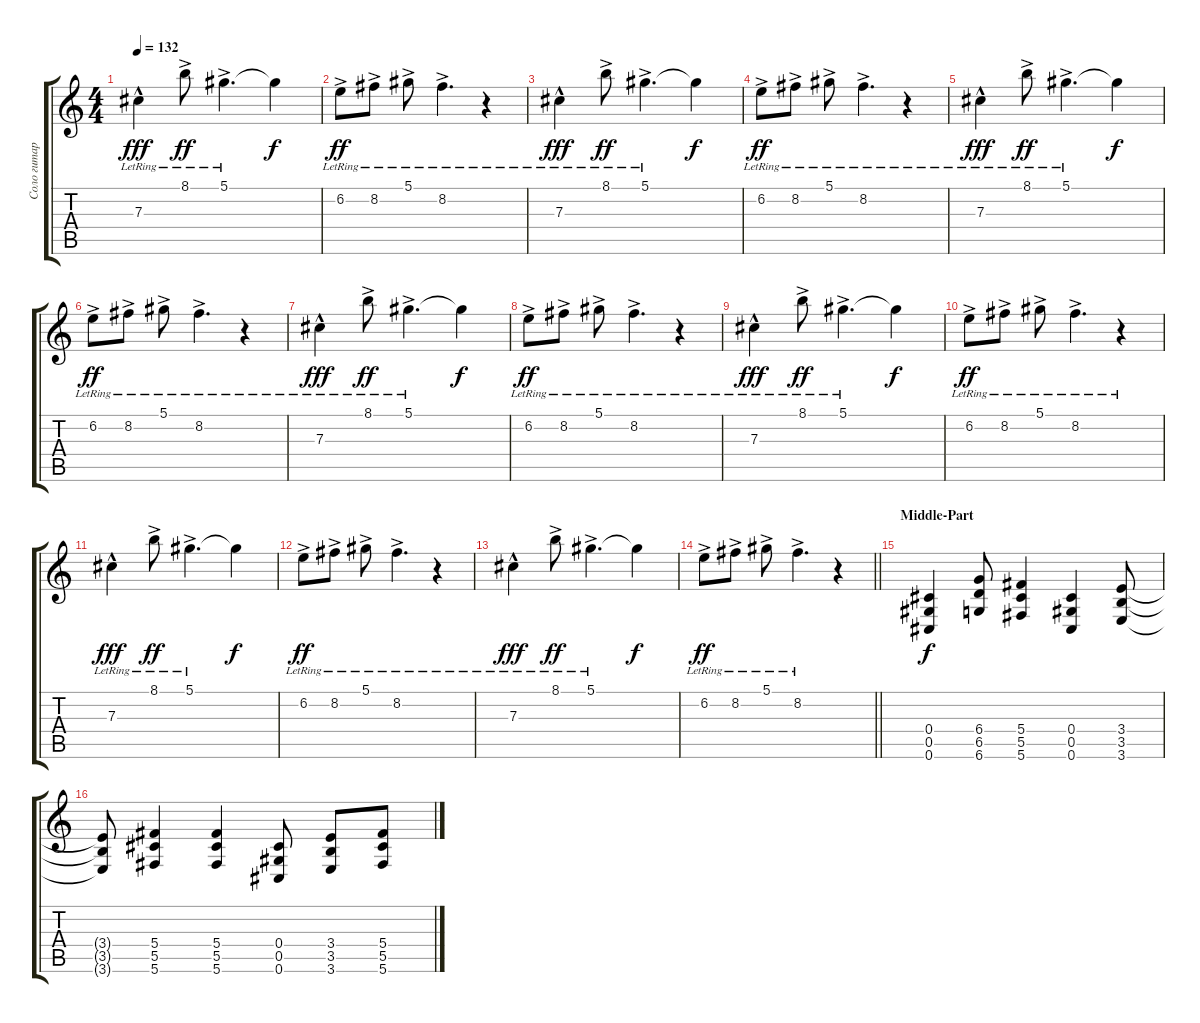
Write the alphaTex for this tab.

\track ("Соло гитара" "Соло гитар") {instrument distortionguitar}
\staff {score tabs}
\tuning (Eb4 Bb3 Gb3 Db3 Ab2 Db2) {hide}
\ts (4 4)
\tempo 132
\clef g2
\ks c
7.3{hac lr}.4{dy fff} 8.1{ac lr}.8{dy ff} 5.1{ac lr}.4{d} 5.1{t}.4{dy f} |
6.2{ac lr}.8{dy ff} 8.2{ac lr}.8 5.1{ac lr}.8 8.2{ac lr}.4{d} r.4 |
7.3{hac lr}.4{dy fff} 8.1{ac lr}.8{dy ff} 5.1{ac lr}.4{d} 5.1{t}.4{dy f} |
6.2{ac lr}.8{dy ff} 8.2{ac lr}.8 5.1{ac lr}.8 8.2{ac lr}.4{d} r.4 |
7.3{hac lr}.4{dy fff} 8.1{ac lr}.8{dy ff} 5.1{ac lr}.4{d} 5.1{t}.4{dy f} |
6.2{ac lr}.8{dy ff} 8.2{ac lr}.8 5.1{ac lr}.8 8.2{ac lr}.4{d} r.4 |
7.3{hac lr}.4{dy fff} 8.1{ac lr}.8{dy ff} 5.1{ac lr}.4{d} 5.1{t}.4{dy f} |
6.2{ac lr}.8{dy ff} 8.2{ac lr}.8 5.1{ac lr}.8 8.2{ac lr}.4{d} r.4 |
7.3{hac lr}.4{dy fff} 8.1{ac lr}.8{dy ff} 5.1{ac lr}.4{d} 5.1{t}.4{dy f} |
6.2{ac lr}.8{dy ff} 8.2{ac lr}.8 5.1{ac lr}.8 8.2{ac lr}.4{d} r.4 |
7.3{hac lr}.4{dy fff} 8.1{ac lr}.8{dy ff} 5.1{ac lr}.4{d} 5.1{t}.4{dy f} |
6.2{ac lr}.8{dy ff} 8.2{ac lr}.8 5.1{ac lr}.8 8.2{ac lr}.4{d} r.4 |
7.3{hac lr}.4{dy fff} 8.1{ac lr}.8{dy ff} 5.1{ac lr}.4{d} 5.1{t}.4{dy f} |
\barLineRight lightlight
6.2{ac lr}.8{dy ff} 8.2{ac lr}.8 5.1{ac lr}.8 8.2{ac lr}.4{d} r.4 |
\section ("" "Middle-Part")
(0.4 0.5 0.6).4{dy f balance 12 instrument distortionguitar} (6.4 6.5 6.6).8 (5.4 5.5 5.6).4 (0.4 0.5 0.6).4 (3.4 3.5 3.6).8 |
(3.4{t} 3.5{t} 3.6{t}).8 (5.4 5.5 5.6).4 (5.4 5.5 5.6).4 (0.4 0.5 0.6).8 (3.4 3.5 3.6).8 (5.4 5.5 5.6).8
